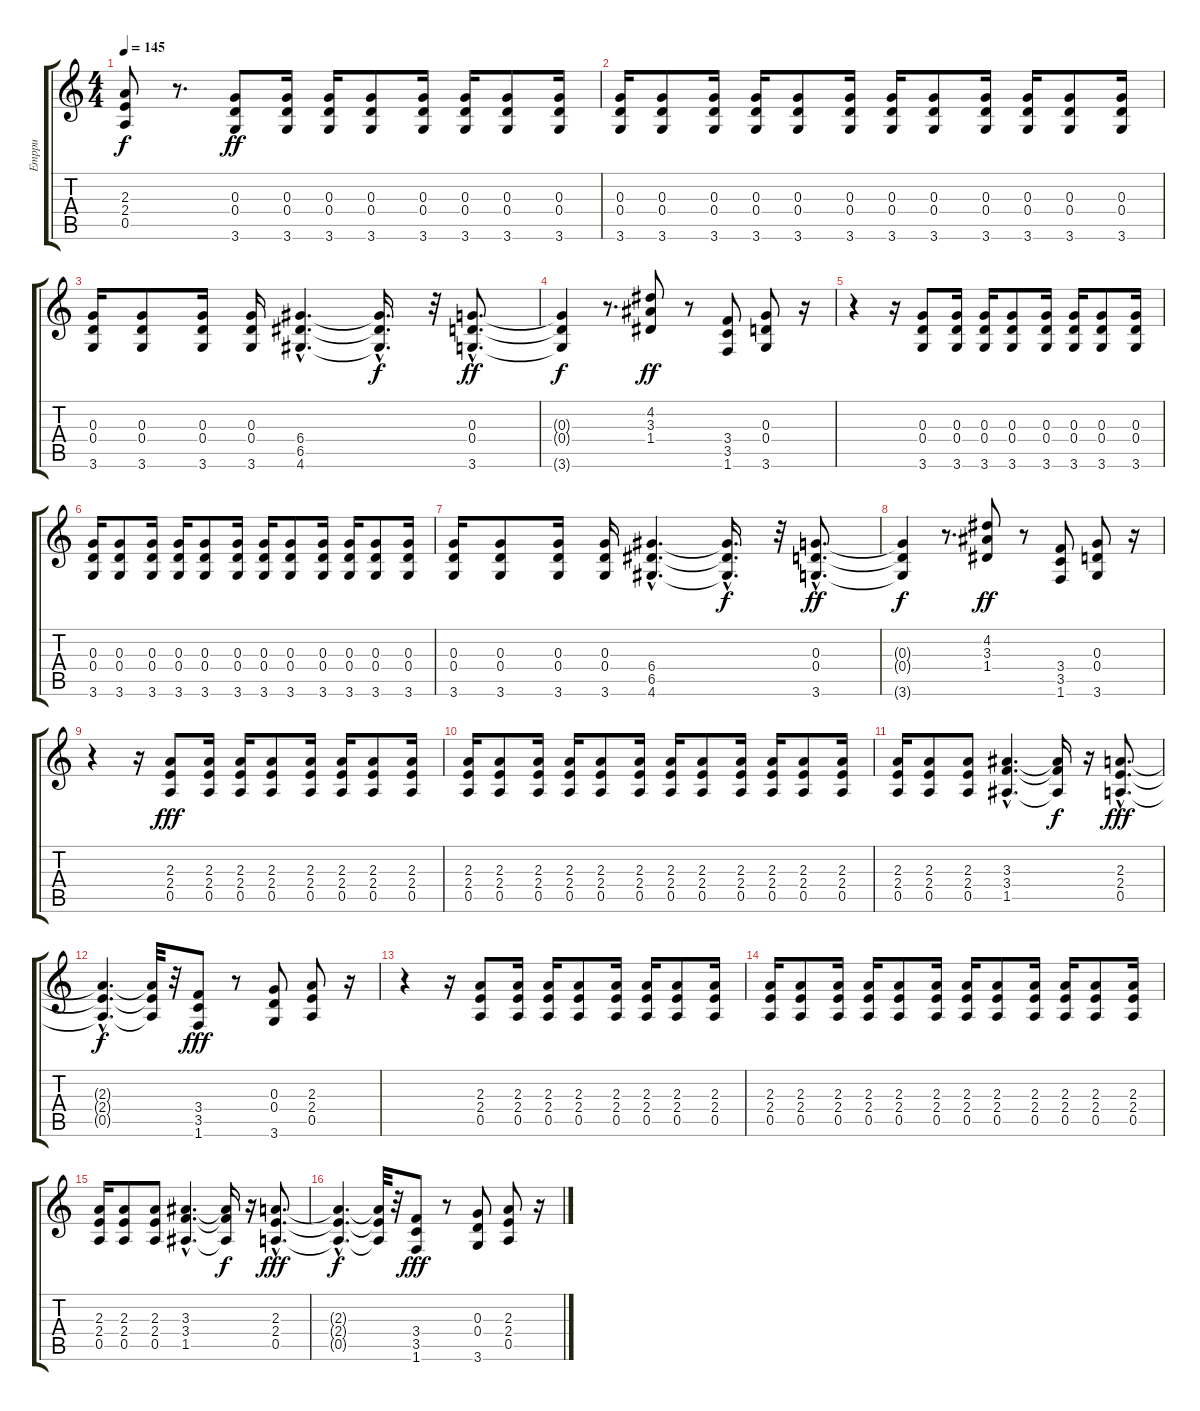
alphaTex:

\track ("Emppu" "Emppu") {instrument distortionguitar}
\staff {score tabs}
\tuning (E4 B3 G3 D3 A2 E2) {hide}
\ts (4 4)
\tempo 145
\clef g2
\ks c
(2.3{t} 2.4{t} 0.5{t}).8{dy f} r.8{d} (0.3 0.4 3.6).8{dy ff} (0.3 0.4 3.6).16 (0.3 0.4 3.6).16 (0.3 0.4 3.6).8 (0.3 0.4 3.6).16 (0.3 0.4 3.6).16 (0.3 0.4 3.6).8 (0.3 0.4 3.6).16 |
(0.3 0.4 3.6).16 (0.3 0.4 3.6).8 (0.3 0.4 3.6).16 (0.3 0.4 3.6).16 (0.3 0.4 3.6).8 (0.3 0.4 3.6).16 (0.3 0.4 3.6).16 (0.3 0.4 3.6).8 (0.3 0.4 3.6).16 (0.3 0.4 3.6).16 (0.3 0.4 3.6).8 (0.3 0.4 3.6).16 |
(0.3 0.4 3.6).16 (0.3 0.4 3.6).8 (0.3 0.4 3.6).16 (0.3 0.4 3.6).16 (6.4{hac} 6.5{hac} 4.6{hac}).4{d} (6.4{hac t} 6.5{hac t} 4.6{hac t}).16{d dy f} r.32 (0.3{hac} 0.4{hac} 3.6{hac}).8{d dy ff} |
(0.3{t} 0.4{t} 3.6{t}).4{dy f} r.8{d} (4.2 3.3 1.4).8{dy ff} r.8 (3.4 3.5 1.6).8 (0.3 0.4 3.6).8 r.16 |
r.4 r.16 (0.3 0.4 3.6).8 (0.3 0.4 3.6).16 (0.3 0.4 3.6).16 (0.3 0.4 3.6).8 (0.3 0.4 3.6).16 (0.3 0.4 3.6).16 (0.3 0.4 3.6).8 (0.3 0.4 3.6).16 |
(0.3 0.4 3.6).16 (0.3 0.4 3.6).8 (0.3 0.4 3.6).16 (0.3 0.4 3.6).16 (0.3 0.4 3.6).8 (0.3 0.4 3.6).16 (0.3 0.4 3.6).16 (0.3 0.4 3.6).8 (0.3 0.4 3.6).16 (0.3 0.4 3.6).16 (0.3 0.4 3.6).8 (0.3 0.4 3.6).16 |
(0.3 0.4 3.6).16 (0.3 0.4 3.6).8 (0.3 0.4 3.6).16 (0.3 0.4 3.6).16 (6.4{hac} 6.5{hac} 4.6{hac}).4{d} (6.4{hac t} 6.5{hac t} 4.6{hac t}).16{d dy f} r.32 (0.3{hac} 0.4{hac} 3.6{hac}).8{d dy ff} |
(0.3{t} 0.4{t} 3.6{t}).4{dy f} r.8{d} (4.2 3.3 1.4).8{dy ff} r.8 (3.4 3.5 1.6).8 (0.3 0.4 3.6).8 r.16 |
r.4 r.16 (2.3 2.4 0.5).8{dy fff} (2.3 2.4 0.5).16 (2.3 2.4 0.5).16 (2.3 2.4 0.5).8 (2.3 2.4 0.5).16 (2.3 2.4 0.5).16 (2.3 2.4 0.5).8 (2.3 2.4 0.5).16 |
(2.3 2.4 0.5).16 (2.3 2.4 0.5).8 (2.3 2.4 0.5).16 (2.3 2.4 0.5).16 (2.3 2.4 0.5).8 (2.3 2.4 0.5).16 (2.3 2.4 0.5).16 (2.3 2.4 0.5).8 (2.3 2.4 0.5).16 (2.3 2.4 0.5).16 (2.3 2.4 0.5).8 (2.3 2.4 0.5).16 |
(2.3 2.4 0.5).16 (2.3 2.4 0.5).8 (2.3 2.4 0.5).8 (3.3{hac} 3.4{hac} 1.5{hac}).4{d} (3.3{t} 3.4{t} 1.5{t}).16{dy f} r.16 (2.3{hac} 2.4{hac} 0.5{hac}).8{d dy fff} |
(2.3{hac t} 2.4{hac t} 0.5{hac t}).4{d dy f} (2.3{t} 2.4{t} 0.5{t}).32 r.32 (3.4 3.5 1.6).8{dy fff} r.8 (0.3 0.4 3.6).8 (2.3 2.4 0.5).8 r.16 |
r.4 r.16 (2.3 2.4 0.5).8 (2.3 2.4 0.5).16 (2.3 2.4 0.5).16 (2.3 2.4 0.5).8 (2.3 2.4 0.5).16 (2.3 2.4 0.5).16 (2.3 2.4 0.5).8 (2.3 2.4 0.5).16 |
(2.3 2.4 0.5).16 (2.3 2.4 0.5).8 (2.3 2.4 0.5).16 (2.3 2.4 0.5).16 (2.3 2.4 0.5).8 (2.3 2.4 0.5).16 (2.3 2.4 0.5).16 (2.3 2.4 0.5).8 (2.3 2.4 0.5).16 (2.3 2.4 0.5).16 (2.3 2.4 0.5).8 (2.3 2.4 0.5).16 |
(2.3 2.4 0.5).16 (2.3 2.4 0.5).8 (2.3 2.4 0.5).8 (3.3{hac} 3.4{hac} 1.5{hac}).4{d} (3.3{t} 3.4{t} 1.5{t}).16{dy f} r.16 (2.3{hac} 2.4{hac} 0.5{hac}).8{d dy fff} |
(2.3{hac t} 2.4{hac t} 0.5{hac t}).4{d dy f} (2.3{t} 2.4{t} 0.5{t}).32 r.32 (3.4 3.5 1.6).8{dy fff} r.8 (0.3 0.4 3.6).8 (2.3 2.4 0.5).8 r.16
